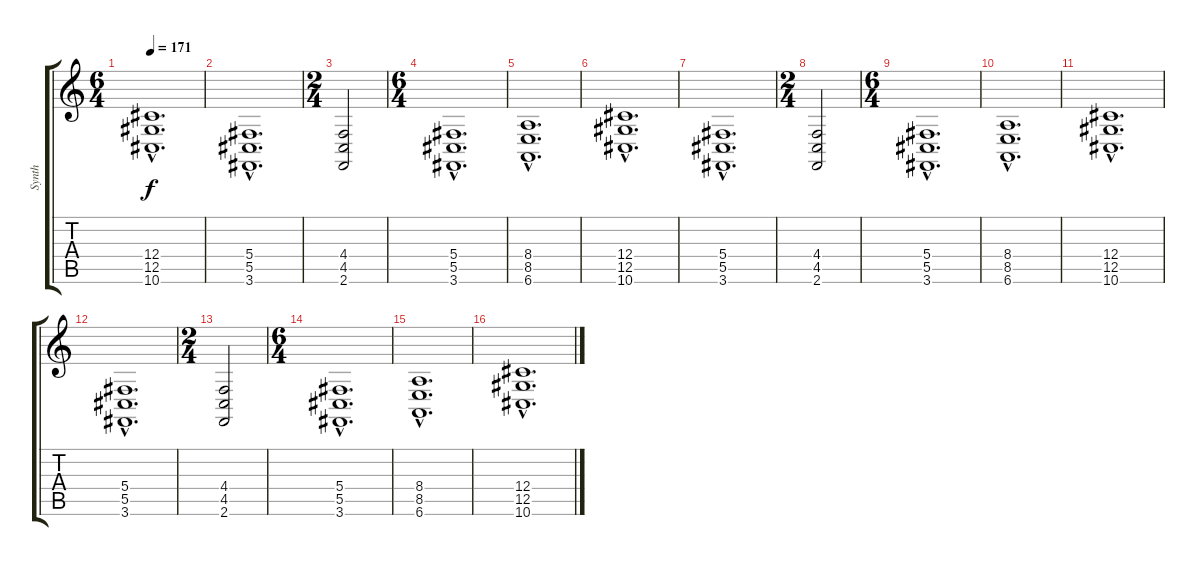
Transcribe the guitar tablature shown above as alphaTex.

\track ("Synth" "Synth") {instrument tremolostrings}
\staff {score tabs}
\tuning (Eb4 Bb3 Gb3 Db3 Ab2 Eb2) {hide}
\ts (6 4)
\tempo 171
\clef g2
\ks c
(12.4{hac} 12.5{hac} 10.6{hac}).1{d dy f} |
(5.4{hac} 5.5{hac} 3.6{hac}).1{d} |
\ts (2 4)
(4.4 4.5 2.6).2 |
\ts (6 4)
(5.4{hac} 5.5{hac} 3.6{hac}).1{d} |
(8.4{hac} 8.5{hac} 6.6{hac}).1{d} |
(12.4{hac} 12.5{hac} 10.6{hac}).1{d} |
(5.4{hac} 5.5{hac} 3.6{hac}).1{d} |
\ts (2 4)
(4.4 4.5 2.6).2 |
\ts (6 4)
(5.4{hac} 5.5{hac} 3.6{hac}).1{d} |
(8.4{hac} 8.5{hac} 6.6{hac}).1{d} |
(12.4{hac} 12.5{hac} 10.6{hac}).1{d} |
(5.4{hac} 5.5{hac} 3.6{hac}).1{d} |
\ts (2 4)
(4.4 4.5 2.6).2 |
\ts (6 4)
(5.4{hac} 5.5{hac} 3.6{hac}).1{d} |
(8.4{hac} 8.5{hac} 6.6{hac}).1{d} |
(12.4{hac} 12.5{hac} 10.6{hac}).1{d}
